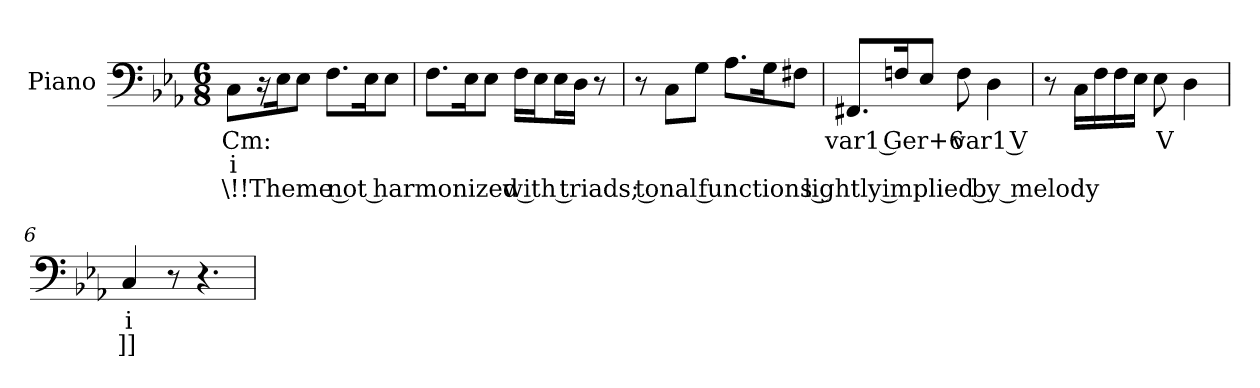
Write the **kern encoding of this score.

**kern	**text	**text	**text
*part1	*part1	*part1	*part1
*staff1	*staff1	*staff1	*staff1
*I"Piano	*	*	*
*I'Pno.	*	*	*
!!LO:PB:g=z
*clefF4	*	*	*
*k[b-e-a-]	*	*	*
*c:	*	*	*
*M6/8	*	*	*
=1	=1	=1	=1
!	!LO:LY:b:color=#000000	!LO:LY:b:color=#000000	!LO:LY:b:color=#000000
8Ci\L	Cm:	i	\!!Theme not harmonized with triads; tonal functions lightly implied by melody
16r	.	.	.
16E-i\k	.	.	.
8E-i\J	.	.	.
8.Fi\L	.	.	.
16E-i\k	.	.	.
8E-i\J	.	.	.
=2	=2	=2	=2
8.Fi\L	.	.	.
16E-i\k	.	.	.
8E-i\J	.	.	.
16Fi\LL	.	.	.
16E-i\J	.	.	.
16E-i\L	.	.	.
16Di\JJ	.	.	.
8r	.	.	.
=3	=3	=3	=3
8r	.	.	.
8Ci\L	.	.	.
8Gi\J	.	.	.
8.A-i\L	.	.	.
16Gi\k	.	.	.
8F#Xi\J	.	.	.
=4	=4	=4	=4
!	!LO:LY:b:color=#000000	!	!
8.FF#Xi/L	var1 Ger+6	.	.
16Fni/k	.	.	.
8E-i/J	.	.	.
!	!LO:LY:b:color=#000000	!	!
8Fi\	var1 V	.	.
4Di\	.	.	.
=5	=5	=5	=5
!	!LO:LY:b:color=#000000	!	!
8r	i	.	.
16Ci\LL	.	.	.
16Fi\	.	.	.
16Fi\	.	.	.
16E-i\JJ	.	.	.
!	!LO:LY:b:color=#000000	!	!
8E-i\	V	.	.
4Di\	.	.	.
=6	=6	=6	=6
!	!LO:LY:b:color=#000000	!LO:LY:b:color=#000000	!
4Ci/	i	]]	.
8r	.	.	.
4.r	.	.	.
=	=	=	=
*-	*-	*-	*-
